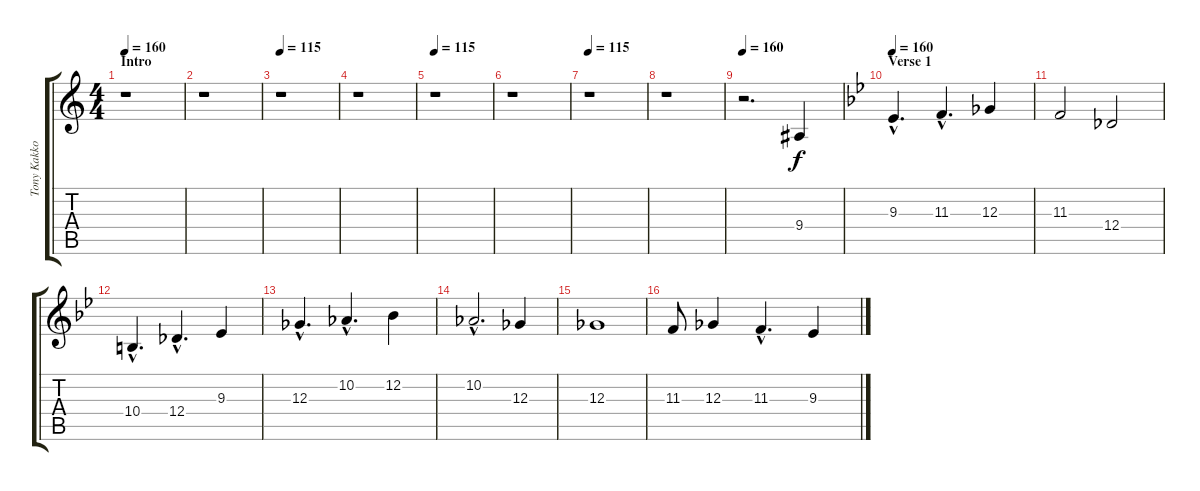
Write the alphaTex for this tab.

\track ("Tony Kakko" "Tony Kakko") {instrument flute}
\staff {score tabs}
\tuning (Eb4 Bb3 Gb3 Db3 Ab2 Eb2) {hide}
\ts (4 4)
\section ("" "Intro")
\tempo 160
\tempo 115
\tempo 160
\clef g2
\ks c
r.1{dy f instrument flute} |
r.1 |
\tempo 115
r.1 |
r.1 |
\tempo 115
r.1 |
r.1 |
\tempo 115
r.1 |
r.1 |
\tempo 160
r.2{d} 9.4.4 |
\section ("" "Verse 1")
\tempo 160
\ks gminor
9.3{hac}.4{d} 11.3{hac}.4{d} 12.3.4 |
11.3.2 12.4.2 |
10.4{hac}.4{d} 12.4{hac}.4{d} 9.3.4 |
12.3{hac}.4{d} 10.2{hac}.4{d} 12.2.4 |
10.2{hac}.2{d} 12.3.4 |
12.3.1 |
11.3.8 12.3.4 11.3{hac}.4{d} 9.3.4
